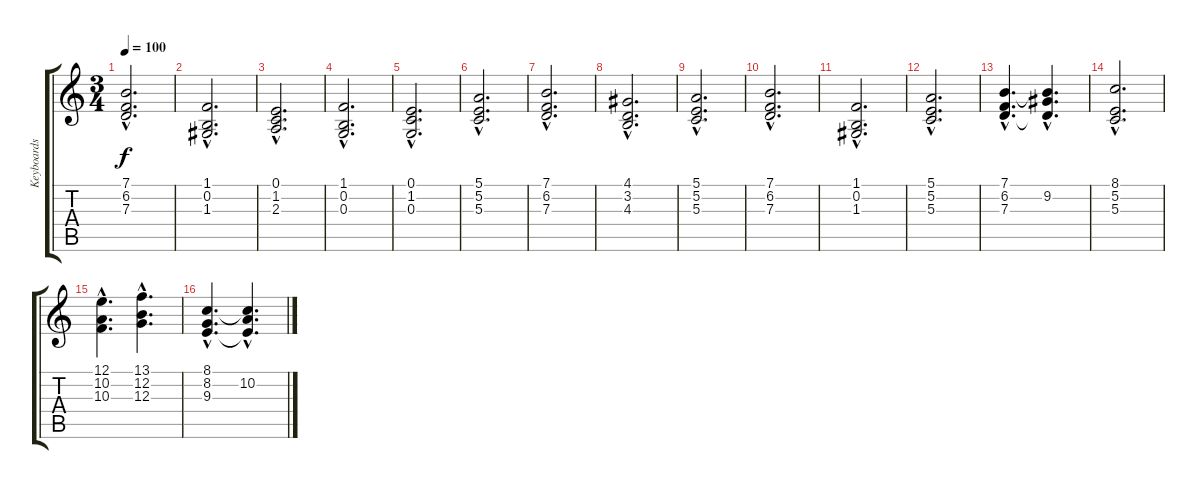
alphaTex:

\track ("Keyboards" "Keyboards") {instrument pad2warm}
\staff {score tabs}
\tuning (E4 B3 G3 D3 A2 E2) {hide}
\ts (3 4)
\tempo 100
\clef g2
\ks c
(7.1{hac} 6.2{hac} 7.3{hac}).2{d dy f} |
(1.1{hac} 0.2{hac} 1.3{hac}).2{d} |
(0.1{hac} 1.2{hac} 2.3{hac}).2{d} |
(1.1{hac} 0.2{hac} 0.3{hac}).2{d} |
(0.1{hac} 1.2{hac} 0.3{hac}).2{d} |
(5.1{hac} 5.2{hac} 5.3{hac}).2{d} |
(7.1{hac} 6.2{hac} 7.3{hac}).2{d} |
(4.1{hac} 3.2{hac} 4.3{hac}).2{d} |
\section ("" "")
(5.1{hac} 5.2{hac} 5.3{hac}).2{d} |
(7.1{hac} 6.2{hac} 7.3{hac}).2{d} |
(1.1{hac} 0.2{hac} 1.3{hac}).2{d} |
(5.1{hac} 5.2{hac} 5.3{hac}).2{d} |
(7.1{hac} 6.2{hac} 7.3{hac}).4{d} (7.1{hac t} 9.2{hac} 7.3{hac t}).4{d} |
(8.1{hac} 5.2{hac} 5.3{hac}).2{d} |
(12.1{hac} 10.2{hac} 10.3{hac}).4{d} (13.1{hac} 12.2{hac} 12.3{hac}).4{d} |
(8.1{hac} 8.2{hac} 9.3{hac}).4{d} (8.1{hac t} 10.2{hac} 9.3{hac t}).4{d}
